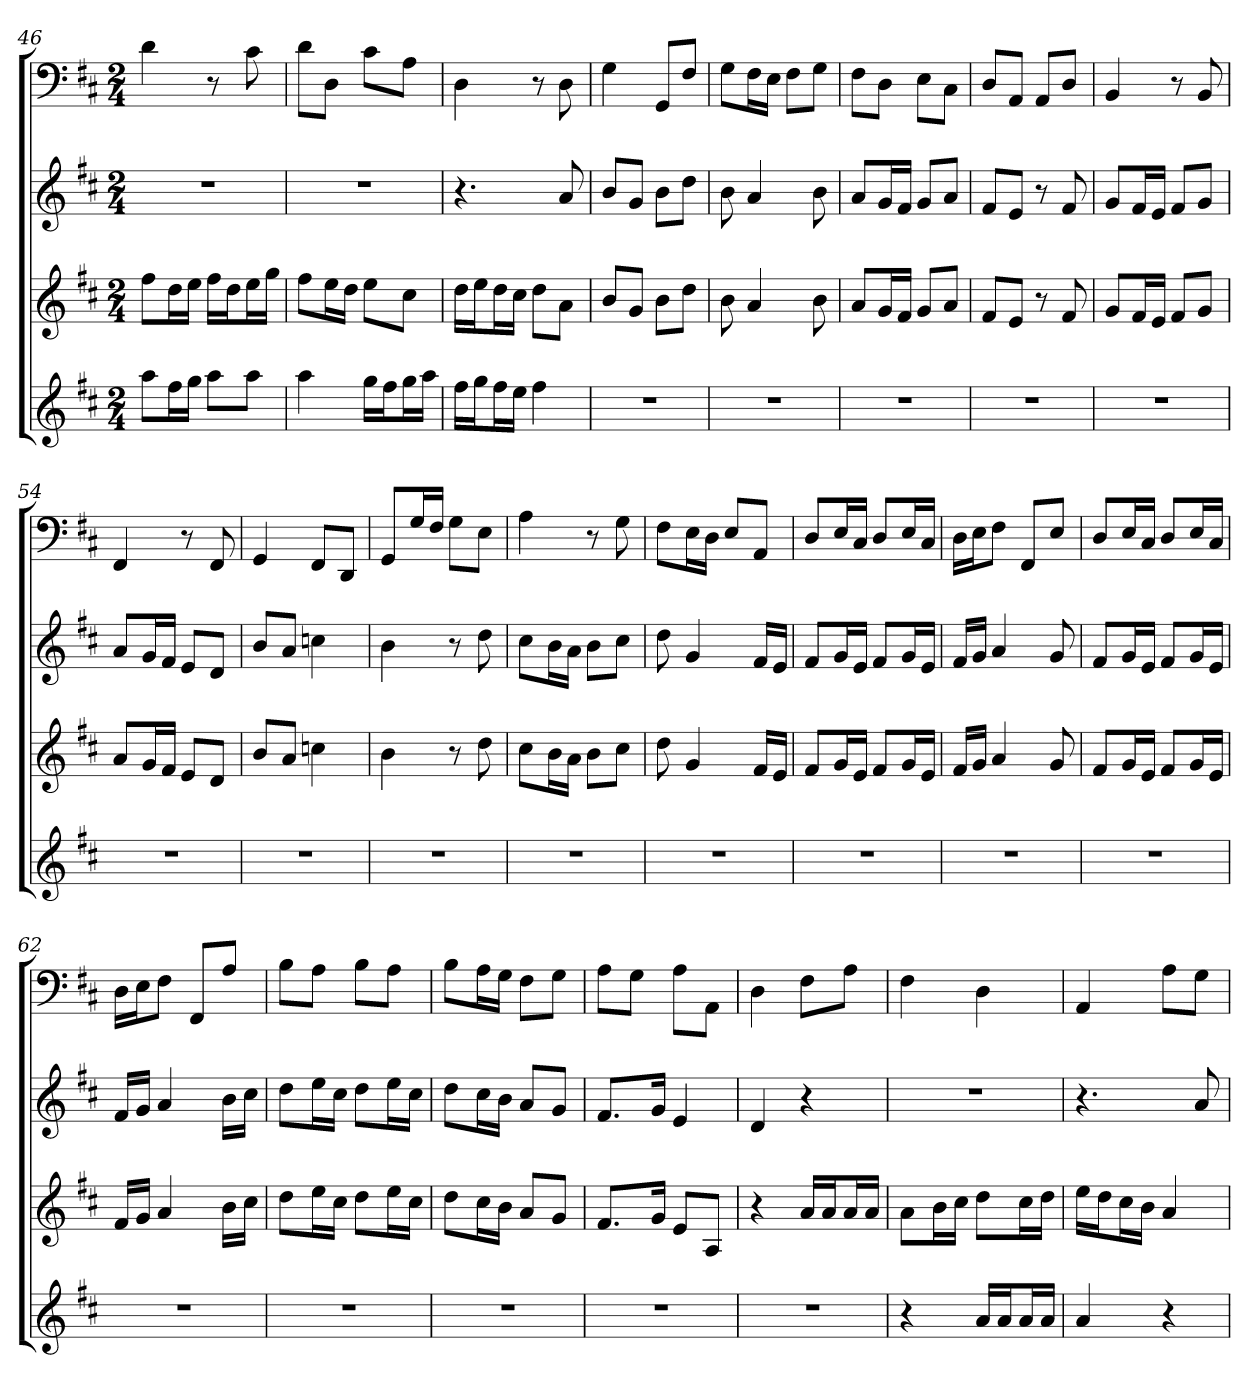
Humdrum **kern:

**kern	**kern	**kern	**kern
*part4	*part3	*part2	*part1
*staff4	*staff3	*staff2	*staff1
*	*	*	*clefF4
*k[f#c#]	*k[f#c#]	*k[f#c#]	*k[f#c#]
*D:	*D:	*D:	*D:
*M2/4	*M2/4	*M2/4	*M2/4
=46	=46	=46	=46
8aaL	8ff#L	2r	4d
16ff#L	16ddL	.	.
16ggJJ	16eeJJ	.	.
8aaL	16ff#LL	.	8r
.	16ddJ	.	.
8aaJ	16eeL	.	8c#
.	16ggJJ	.	.
=47	=47	=47	=47
4aa	8ff#L	2r	8d\L
.	16eeL	.	8D\J
.	16ddJJ	.	.
16ggLL	8eeL	.	8c#\L
16ff#J	.	.	.
16ggL	8cc#J	.	8A\J
16aaJJ	.	.	.
=48	=48	=48	=48
16ff#LL	16ddLL	4.r	4D
16ggJ	16eeJ	.	.
16ff#L	16ddL	.	.
16eeJJ	16cc#JJ	.	.
4ff#	8ddL	.	8r
.	8aJ	8a	8D
=49	=49	=49	=49
2r	8bL	8bL	4G
.	8gJ	8gJ	.
.	8bL	8bL	8GG/L
.	8ddJ	8ddJ	8F#/J
=50	=50	=50	=50
2r	8b	8b	8G\L
.	4a	4a	16F#\L
.	.	.	16E\JJ
.	.	.	8F#\L
.	8b	8b	8G\J
=51	=51	=51	=51
2r	8aL	8aL	8F#\L
.	16gL	16gL	8D\J
.	16f#JJ	16f#JJ	.
.	8gL	8gL	8E\L
.	8aJ	8aJ	8C#\J
=52	=52	=52	=52
2r	8f#L	8f#L	8D/L
.	8eJ	8eJ	8AA/J
.	8r	8r	8AA/L
.	8f#	8f#	8D/J
=53	=53	=53	=53
2r	8gL	8gL	4BB
.	16f#L	16f#L	.
.	16eJJ	16eJJ	.
.	8f#L	8f#L	8r
.	8gJ	8gJ	8BB
=54	=54	=54	=54
2r	8aL	8aL	4FF#
.	16gL	16gL	.
.	16f#JJ	16f#JJ	.
.	8eL	8eL	8r
.	8dJ	8dJ	8FF#
=55	=55	=55	=55
2r	8bL	8bL	4GG
.	8aJ	8aJ	.
.	4ccn	4ccn	8FF#/L
.	.	.	8DD/J
=56	=56	=56	=56
2r	4b	4b	8GG/L
.	.	.	16G/L
.	.	.	16F#/JJ
.	8r	8r	8G\L
.	8dd	8dd	8E\J
=57	=57	=57	=57
2r	8cc#L	8cc#L	4A
.	16bL	16bL	.
.	16aJJ	16aJJ	.
.	8bL	8bL	8r
.	8cc#J	8cc#J	8G
=58	=58	=58	=58
2r	8dd	8dd	8F#\L
.	4g	4g	16E\L
.	.	.	16D\JJ
.	.	.	8E/L
.	16f#LL	16f#LL	8AA/J
.	16eJJ	16eJJ	.
=59	=59	=59	=59
2r	8f#L	8f#L	8D/L
.	16gL	16gL	16E/L
.	16eJJ	16eJJ	16C#/JJ
.	8f#L	8f#L	8D/L
.	16gL	16gL	16E/L
.	16eJJ	16eJJ	16C#/JJ
=60	=60	=60	=60
2r	16f#LL	16f#LL	16D\LL
.	16gJJ	16gJJ	16E\J
.	4a	4a	8F#\J
.	.	.	8FF#/L
.	8g	8g	8E/J
=61	=61	=61	=61
2r	8f#L	8f#L	8D/L
.	16gL	16gL	16E/L
.	16eJJ	16eJJ	16C#/JJ
.	8f#L	8f#L	8D/L
.	16gL	16gL	16E/L
.	16eJJ	16eJJ	16C#/JJ
=62	=62	=62	=62
2r	16f#LL	16f#LL	16D\LL
.	16gJJ	16gJJ	16E\J
.	4a	4a	8F#\J
.	.	.	8FF#/L
.	16bLL	16bLL	8A/J
.	16cc#JJ	16cc#JJ	.
=63	=63	=63	=63
2r	8ddL	8ddL	8B\L
.	16eeL	16eeL	8A\J
.	16cc#JJ	16cc#JJ	.
.	8ddL	8ddL	8B\L
.	16eeL	16eeL	8A\J
.	16cc#JJ	16cc#JJ	.
=64	=64	=64	=64
2r	8ddL	8ddL	8B\L
.	16cc#L	16cc#L	16A\L
.	16bJJ	16bJJ	16G\JJ
.	8aL	8aL	8F#\L
.	8gJ	8gJ	8G\J
=65	=65	=65	=65
2r	8.f#L	8.f#L	8A\L
.	.	.	8G\J
.	16gJk	16gJk	.
.	8eL	4e	8A\L
.	8AJ	.	8AA\J
=66	=66	=66	=66
2r	4r	4d	4D
.	16aLL	4r	8F#\L
.	16aJ	.	.
.	16aL	.	8A\J
.	16aJJ	.	.
=67	=67	=67	=67
4r	8aL	2r	4F#
.	16bL	.	.
.	16cc#JJ	.	.
16aLL	8ddL	.	4D
16aJ	.	.	.
16aL	16cc#L	.	.
16aJJ	16ddJJ	.	.
=68	=68	=68	=68
4a	16eeLL	4.r	4AA
.	16ddJ	.	.
.	16cc#L	.	.
.	16bJJ	.	.
4r	4a	.	8A\L
.	.	8a	8G\J
=	=	=	=
*-	*-	*-	*-
